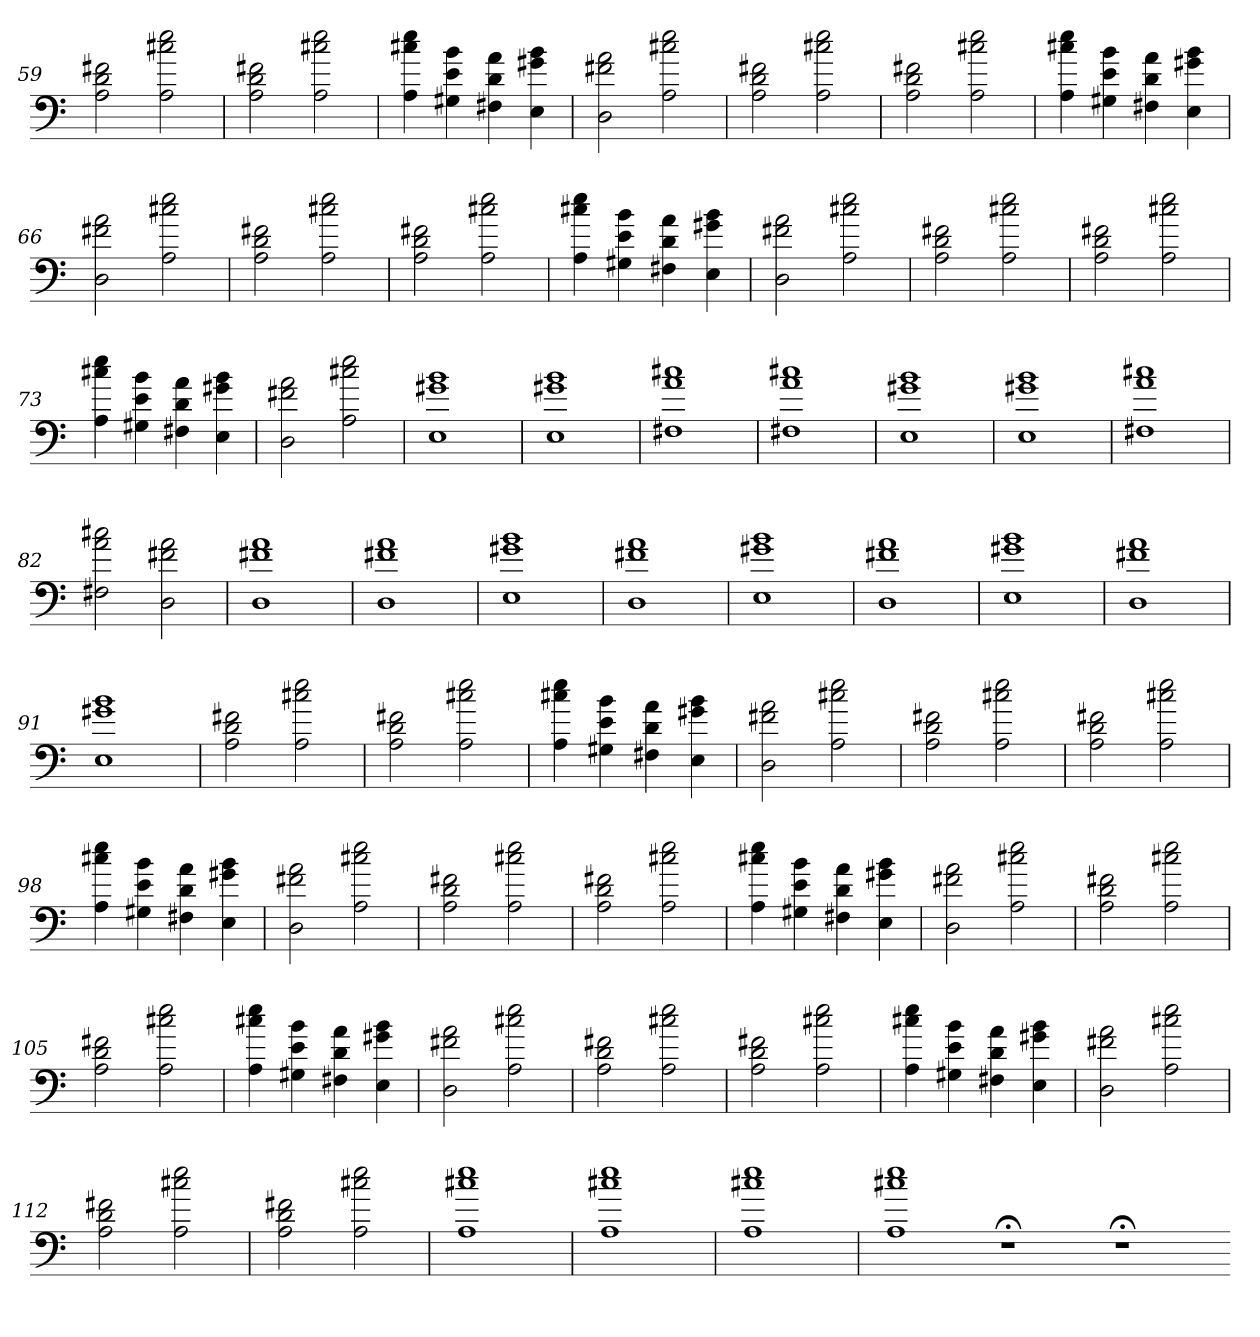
**kern
*part1
*staff1
=59
2A 2d 2f#X
2A 2cc#X 2ee
=60
2A 2d 2f#X
2A 2cc#X 2ee
=61
4A 4cc#X 4ee
4G#X 4e 4b
4F#X 4d 4a
4E 4g#X 4b
=62
2D 2f#X 2a
2A 2cc#X 2ee
=63
2A 2d 2f#X
2A 2cc#X 2ee
=64
2A 2d 2f#X
2A 2cc#X 2ee
=65
4A 4cc#X 4ee
4G#X 4e 4b
4F#X 4d 4a
4E 4g#X 4b
=66
2D 2f#X 2a
2A 2cc#X 2ee
=67
2A 2d 2f#X
2A 2cc#X 2ee
=68
2A 2d 2f#X
2A 2cc#X 2ee
=69
4A 4cc#X 4ee
4G#X 4e 4b
4F#X 4d 4a
4E 4g#X 4b
=70
2D 2f#X 2a
2A 2cc#X 2ee
=71
2A 2d 2f#X
2A 2cc#X 2ee
=72
2A 2d 2f#X
2A 2cc#X 2ee
=73
4A 4cc#X 4ee
4G#X 4e 4b
4F#X 4d 4a
4E 4g#X 4b
=74
2D 2f#X 2a
2A 2cc#X 2ee
=75
1E 1g#X 1b
=76
1E 1g#X 1b
=77
1F#X 1a 1cc#X
=78
1F#X 1a 1cc#X
=79
1E 1g#X 1b
=80
1E 1g#X 1b
=81
1F#X 1a 1cc#X
=82
2F#X 2a 2cc#X
2D 2f#X 2a
=83
1D 1f#X 1a
=84
1D 1f#X 1a
=85
1E 1g#X 1b
=86
1D 1f#X 1a
=87
1E 1g#X 1b
=88
1D 1f#X 1a
=89
1E 1g#X 1b
=90
1D 1f#X 1a
=91
1E 1g#X 1b
=92
2A 2d 2f#X
2A 2cc#X 2ee
=93
2A 2d 2f#X
2A 2cc#X 2ee
=94
4A 4cc#X 4ee
4G#X 4e 4b
4F#X 4d 4a
4E 4g#X 4b
=95
2D 2f#X 2a
2A 2cc#X 2ee
=96
2A 2d 2f#X
2A 2cc#X 2ee
=97
2A 2d 2f#X
2A 2cc#X 2ee
=98
4A 4cc#X 4ee
4G#X 4e 4b
4F#X 4d 4a
4E 4g#X 4b
=99
2D 2f#X 2a
2A 2cc#X 2ee
=100
2A 2d 2f#X
2A 2cc#X 2ee
=101
2A 2d 2f#X
2A 2cc#X 2ee
=102
4A 4cc#X 4ee
4G#X 4e 4b
4F#X 4d 4a
4E 4g#X 4b
=103
2D 2f#X 2a
2A 2cc#X 2ee
=104
2A 2d 2f#X
2A 2cc#X 2ee
=105
2A 2d 2f#X
2A 2cc#X 2ee
=106
4A 4cc#X 4ee
4G#X 4e 4b
4F#X 4d 4a
4E 4g#X 4b
=107
2D 2f#X 2a
2A 2cc#X 2ee
=108
2A 2d 2f#X
2A 2cc#X 2ee
=109
2A 2d 2f#X
2A 2cc#X 2ee
=110
4A 4cc#X 4ee
4G#X 4e 4b
4F#X 4d 4a
4E 4g#X 4b
=111
2D 2f#X 2a
2A 2cc#X 2ee
=112
2A 2d 2f#X
2A 2cc#X 2ee
=113
2A 2d 2f#X
2A 2cc#X 2ee
=114
1A 1cc#X 1ee
=115
1A 1cc#X 1ee
=116
1A 1cc#X 1ee
=117
1A 1cc#X 1ee
1r;<
1r;<
=-
*-
